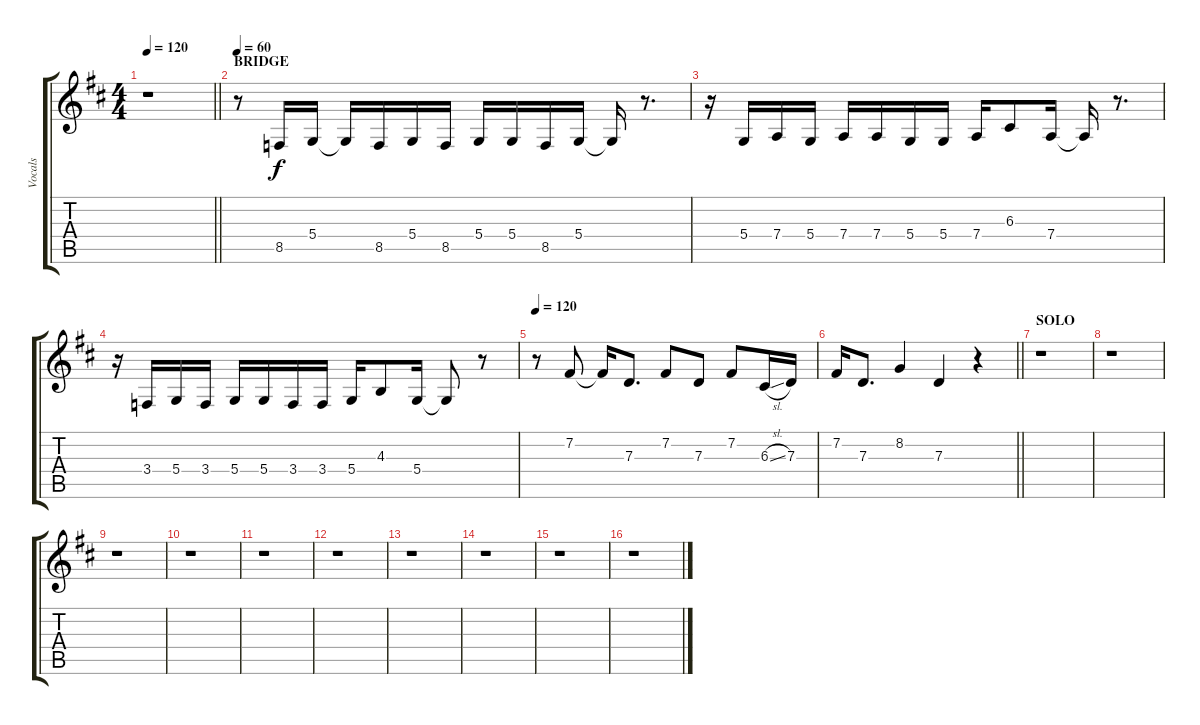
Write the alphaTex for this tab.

\track ("Vocals" "Vocals") {instrument harmonica}
\staff {score tabs}
\tuning (E4 B3 G3 D3 A2 E2) {hide}
\ts (4 4)
\tempo 120
\clef g2
\barLineRight lightlight
\ks d
r.1{dy f} |
\section ("" "BRIDGE")
\tempo 60
r.8 8.5.16 5.4.16 5.4{t}.16 8.5.16{beam merge} 5.4.16 8.5.16 5.4.16 5.4.16{beam merge} 8.5.16 5.4.16 5.4{t}.16 r.8{d} |
r.16 5.4.16{beam merge} 7.4.16 5.4.16 7.4.16 7.4.16{beam merge} 5.4.16 5.4.16 7.4.16 6.3.8 7.4.16 7.4{t}.16 r.8{d} |
r.16 3.4.16{beam merge} 5.4.16 3.4.16 5.4.16 5.4.16{beam merge} 3.4.16 3.4.16 5.4.16 4.3.8 5.4.16 5.4{t}.8 r.8 |
\tempo 120
r.8 7.2.8 7.2{t}.16 7.3.8{d} 7.2.8 7.3.8 7.2.8 6.3{sl}.16 7.3.16 |
\barLineRight lightlight
7.2.16 7.3.8{d} 8.2.4 7.3.4 r.4 |
\section ("" "SOLO")
r.1 |
r.1 |
r.1 |
r.1 |
r.1 |
r.1 |
r.1 |
r.1 |
r.1 |
r.1
